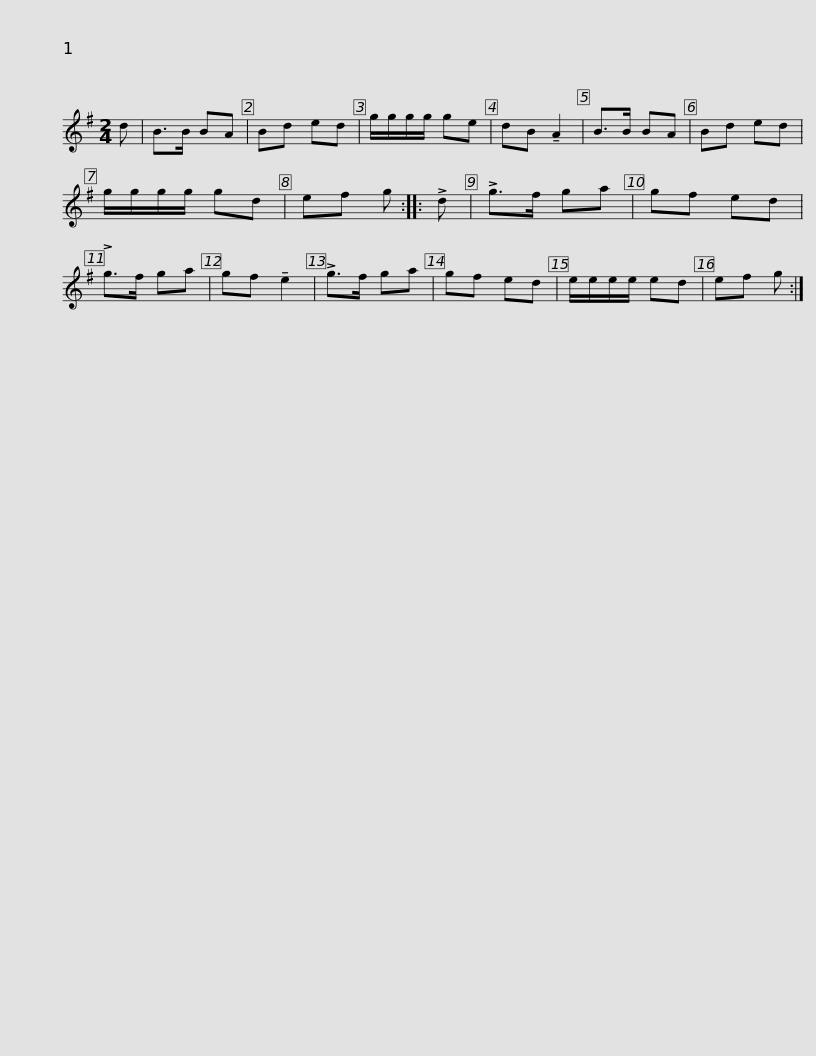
X:1
L:1/8
M:2/4
I:linebreak $
K:none
V:1 treble transpose="8 "
V:1
[K:G] d | B>B BA | Bd ed | g/g/g/g/ ge | dB !tenuto!A2 | %5
 B>B BA | Bd ed | g/g/g/g/ gd | ef g :: !>!d | %10
 !>!g>f ga |$ gf ed | !>!g>f ga | gf !tenuto!e2 | !>!g>f ga | %15
 gf ed | e/e/e/e/ ed | ef g :| %18
